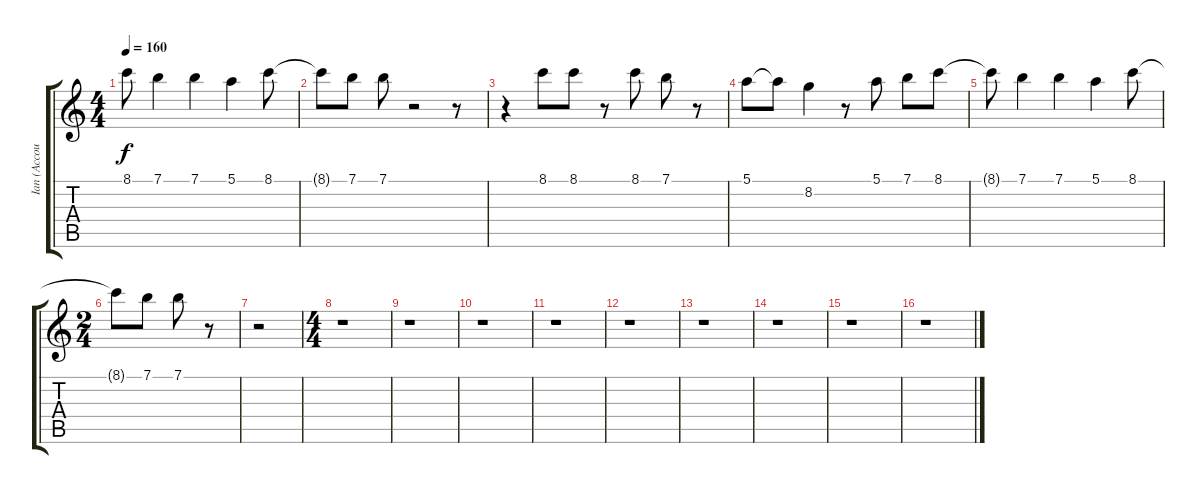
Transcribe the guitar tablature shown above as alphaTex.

\track ("Ian (Accoustic + melody)" "Ian (Accou") {instrument acousticguitarsteel}
\staff {score tabs}
\tuning (E4 B3 G3 D3 A2 E2) {hide}
\ts (4 4)
\tempo 160
\clef g2
\ks c
8.1{t}.8{dy f} 7.1.4 7.1.4 5.1.4 8.1.8 |
8.1{t}.8 7.1.8 7.1.8 r.2 r.8 |
r.4 8.1.8 8.1.8 r.8 8.1.8 7.1.8 r.8 |
5.1.8 5.1{t}.8 8.2.4 r.8 5.1.8 7.1.8 8.1.8 |
8.1{t}.8 7.1.4 7.1.4 5.1.4 8.1.8 |
\ts (2 4)
8.1{t}.8 7.1.8 7.1.8 r.8 |
r.2 |
\ts (4 4)
r.1 |
r.1 |
r.1 |
r.1 |
r.1 |
r.1 |
r.1 |
r.1 |
r.1
